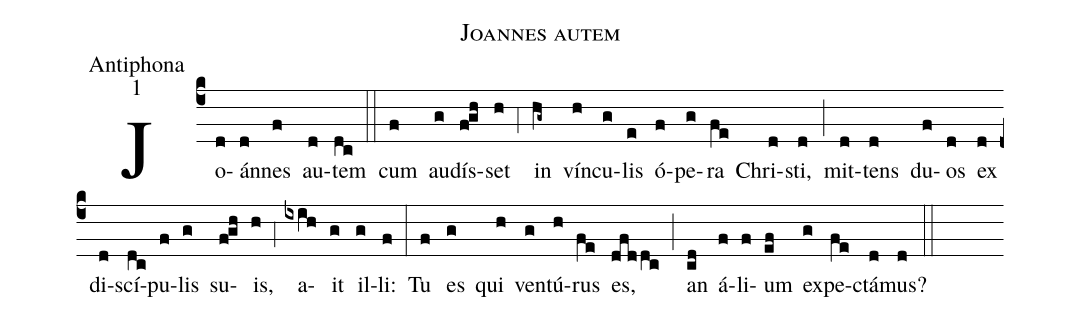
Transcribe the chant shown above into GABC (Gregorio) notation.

name:Joannes autem;
office-part:Antiphona;
mode:1;
%%
(c4) Jo(d)án(d)nes(f) au(d)tem(dc) (::) cum(f) au(g)dís(f!gh)set(h) (;4) in(hg~) vín(h)cu(g)lis(e) ó(f)pe(g)ra(fe) Chri(d)sti,(d) (;) mit(d)tens(d) du(f)os(d) ex(d) di(d)scí(dc)pu(f)lis(g) su(f!gh)is,(h) (;4) a(ixih)it(g) il(g)li:(f) (:) Tu(f) es(g) qui(h) ven(g)tú(h)rus(fe) es,(dfddc) (;) an(cd) á(f)li(f)um(ef) ex(g)pe(fe)ctá(d)mus?(d) (::)
